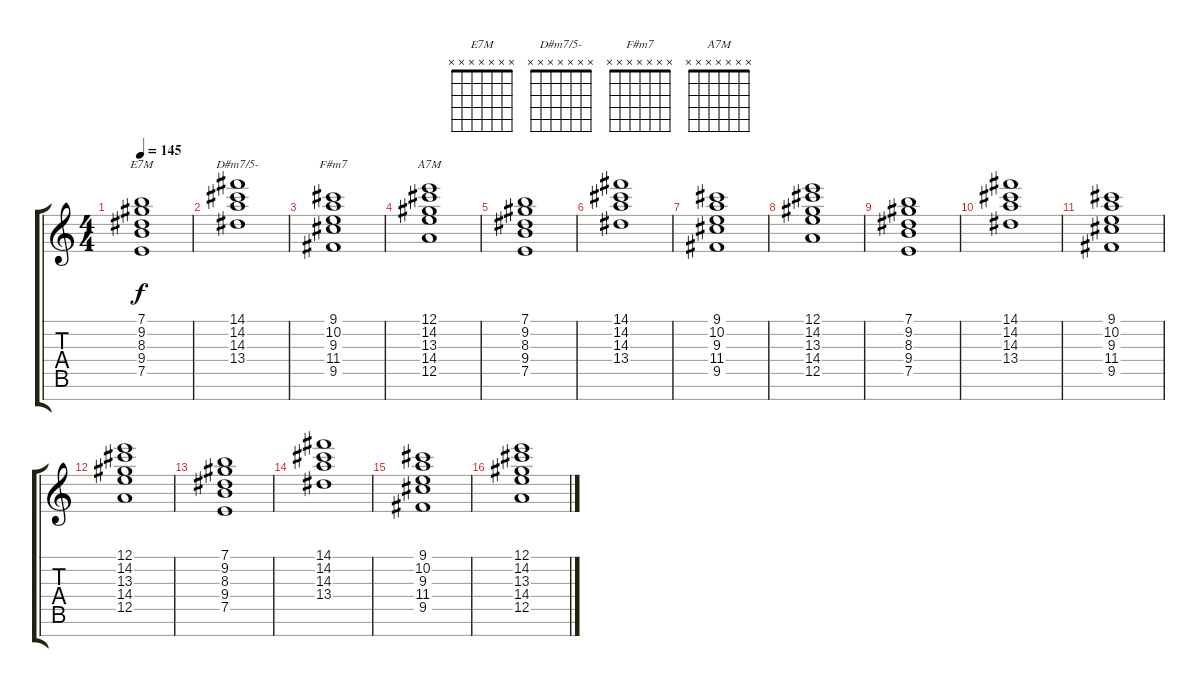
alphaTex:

\track (" " " ") {instrument acousticguitarsteel}
\staff {score tabs}
\tuning (E4 B3 G3 D3 A2 E2 B1) {hide}
\chord ("E7M" x x x x x x x)
\chord ("D#m7/5-" x x x x x x x)
\chord ("F#m7" x x x x x x x)
\chord ("A7M" x x x x x x x)
\ts (4 4)
\tempo 145
\clef g2
\ks c
(7.1 9.2 8.3 9.4 7.5).1{ch "E7M" dy f} |
(14.1 14.2 14.3 13.4).1{ch "D#m7/5-"} |
(9.1 10.2 9.3 11.4 9.5).1{ch "F#m7"} |
(12.1 14.2 13.3 14.4 12.5).1{ch "A7M"} |
(7.1 9.2 8.3 9.4 7.5).1 |
(14.1 14.2 14.3 13.4).1 |
(9.1 10.2 9.3 11.4 9.5).1 |
(12.1 14.2 13.3 14.4 12.5).1 |
(7.1 9.2 8.3 9.4 7.5).1 |
(14.1 14.2 14.3 13.4).1 |
(9.1 10.2 9.3 11.4 9.5).1 |
(12.1 14.2 13.3 14.4 12.5).1 |
(7.1 9.2 8.3 9.4 7.5).1 |
(14.1 14.2 14.3 13.4).1 |
(9.1 10.2 9.3 11.4 9.5).1 |
(12.1 14.2 13.3 14.4 12.5).1
